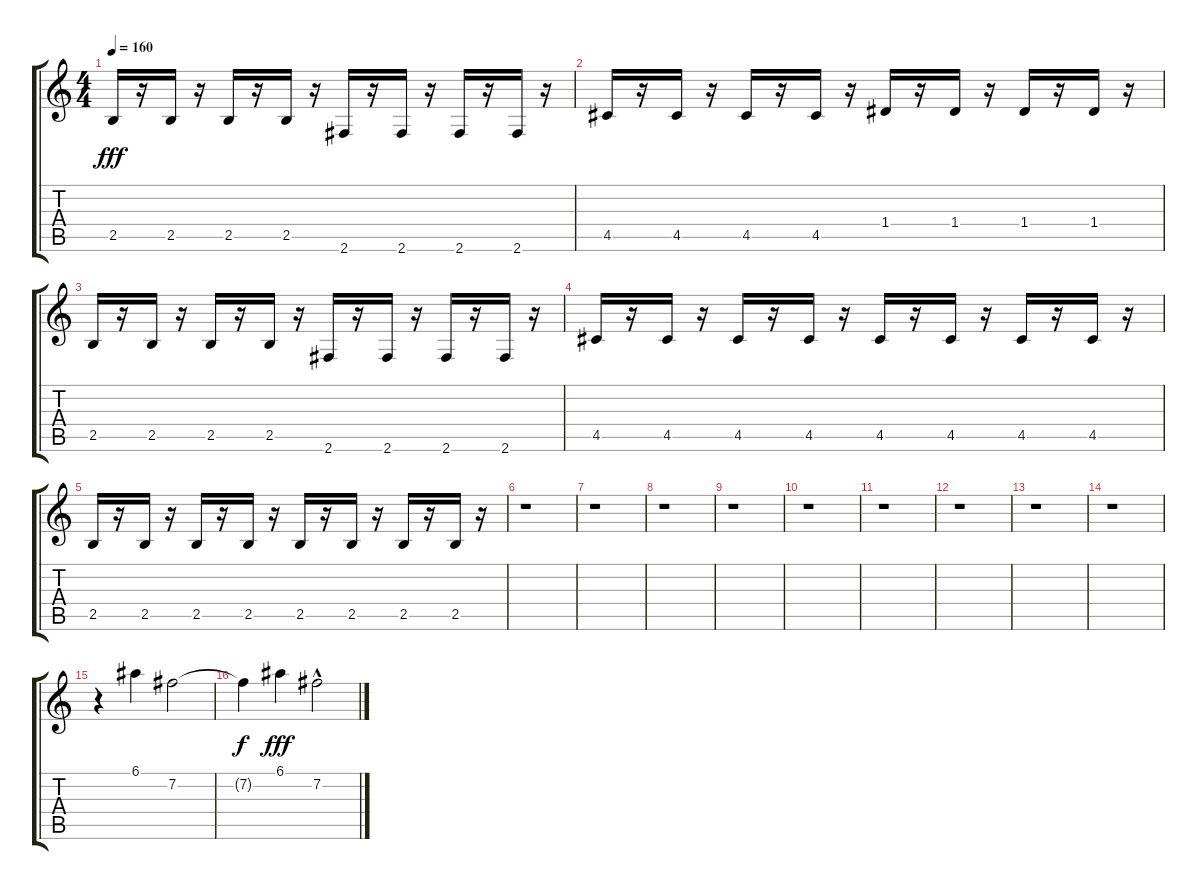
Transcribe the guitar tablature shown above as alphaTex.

\track "" {instrument overdrivenguitar}
\staff {score tabs}
\tuning (E4 B3 G3 D3 A2 E2) {hide}
\ts (4 4)
\tempo 160
\clef g2
\ks c
2.5.16{dy fff} r.16 2.5.16 r.16 2.5.16 r.16 2.5.16 r.16 2.6.16 r.16 2.6.16 r.16 2.6.16 r.16 2.6.16 r.16 |
4.5.16 r.16 4.5.16 r.16 4.5.16 r.16 4.5.16 r.16 1.4.16 r.16 1.4.16 r.16 1.4.16 r.16 1.4.16 r.16 |
2.5.16 r.16 2.5.16 r.16 2.5.16 r.16 2.5.16 r.16 2.6.16 r.16 2.6.16 r.16 2.6.16 r.16 2.6.16 r.16 |
4.5.16 r.16 4.5.16 r.16 4.5.16 r.16 4.5.16 r.16 4.5.16 r.16 4.5.16 r.16 4.5.16 r.16 4.5.16 r.16 |
2.5.16 r.16 2.5.16 r.16 2.5.16 r.16 2.5.16 r.16 2.5.16 r.16 2.5.16 r.16 2.5.16 r.16 2.5.16 r.16 |
r.1 |
r.1 |
r.1 |
r.1 |
r.1 |
r.1 |
r.1 |
r.1 |
r.1 |
r.4 6.1.4 7.2.2 |
7.2{t}.4{dy f} 6.1.4{dy fff} 7.2{hac}.2
